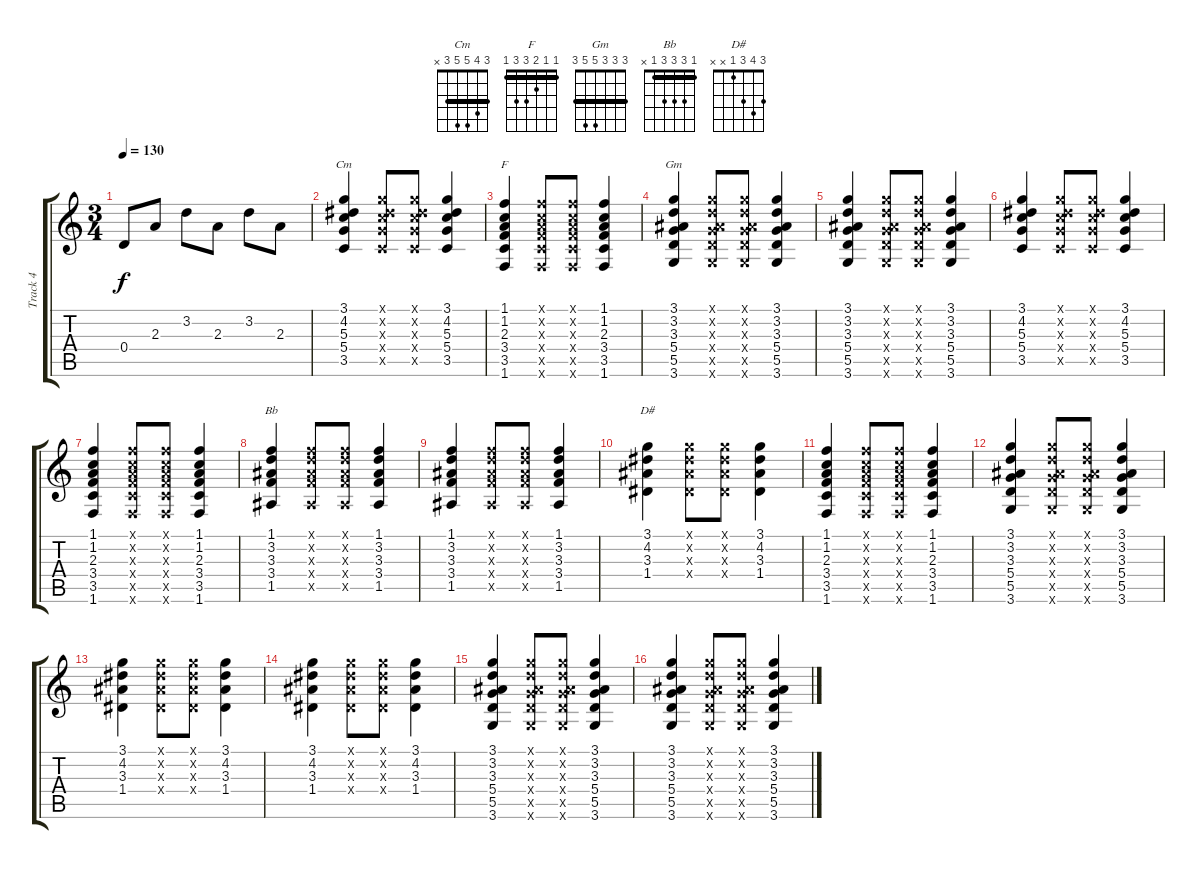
\track ("Track 4" "Track 4") {instrument acousticguitarsteel}
\staff {score tabs}
\tuning (E4 B3 G3 D3 A2 E2) {hide}
\chord ("Cm" 3 4 5 5 3 x) {barre 3}
\chord ("F" 1 1 2 3 3 1) {barre 1}
\chord ("Gm" 3 3 3 5 5 3) {barre 3}
\chord ("Bb" 1 3 3 3 1 x) {barre 1}
\chord ("D#" 3 4 3 1 x x)
\ts (3 4)
\tempo 130
\clef g2
\ks c
0.4.8{dy f} 2.3.8 3.2.8 2.3.8 3.2.8 2.3.8 |
(3.1 4.2 5.3 5.4 3.5).4{ch "Cm"} (3.1{x} 4.2{x} 5.3{x} 5.4{x} 3.5{x}).8 (3.1{x} 4.2{x} 5.3{x} 5.4{x} 3.5{x}).8 (3.1 4.2 5.3 5.4 3.5).4 |
(1.1 1.2 2.3 3.4 3.5 1.6).4{ch "F"} (1.1{x} 1.2{x} 2.3{x} 3.4{x} 3.5{x} 1.6{x}).8 (1.1{x} 1.2{x} 2.3{x} 3.4{x} 3.5{x} 1.6{x}).8 (1.1 1.2 2.3 3.4 3.5 1.6).4 |
(3.1 3.2 3.3 5.4 5.5 3.6).4{ch "Gm"} (3.1{x} 3.2{x} 3.3{x} 5.4{x} 5.5{x} 3.6{x}).8 (3.1{x} 3.2{x} 3.3{x} 5.4{x} 5.5{x} 3.6{x}).8 (3.1 3.2 3.3 5.4 5.5 3.6).4 |
(3.1 3.2 3.3 5.4 5.5 3.6).4 (3.1{x} 3.2{x} 3.3{x} 5.4{x} 5.5{x} 3.6{x}).8 (3.1{x} 3.2{x} 3.3{x} 5.4{x} 5.5{x} 3.6{x}).8 (3.1 3.2 3.3 5.4 5.5 3.6).4 |
(3.1 4.2 5.3 5.4 3.5).4 (3.1{x} 4.2{x} 5.3{x} 5.4{x} 3.5{x}).8 (3.1{x} 4.2{x} 5.3{x} 5.4{x} 3.5{x}).8 (3.1 4.2 5.3 5.4 3.5).4 |
(1.1 1.2 2.3 3.4 3.5 1.6).4 (1.1{x} 1.2{x} 2.3{x} 3.4{x} 3.5{x} 1.6{x}).8 (1.1{x} 1.2{x} 2.3{x} 3.4{x} 3.5{x} 1.6{x}).8 (1.1 1.2 2.3 3.4 3.5 1.6).4 |
(1.1 3.2 3.3 3.4 1.5).4{ch "Bb"} (1.1{x} 3.2{x} 3.3{x} 3.4{x} 1.5{x}).8 (1.1{x} 3.2{x} 3.3{x} 3.4{x} 1.5{x}).8 (1.1 3.2 3.3 3.4 1.5).4 |
(1.1 3.2 3.3 3.4 1.5).4 (1.1{x} 3.2{x} 3.3{x} 3.4{x} 1.5{x}).8 (1.1{x} 3.2{x} 3.3{x} 3.4{x} 1.5{x}).8 (1.1 3.2 3.3 3.4 1.5).4 |
(3.1 4.2 3.3 1.4).4{ch "D#"} (3.1{x} 4.2{x} 3.3{x} 1.4{x}).8 (3.1{x} 4.2{x} 3.3{x} 1.4{x}).8 (3.1 4.2 3.3 1.4).4 |
(1.1 1.2 2.3 3.4 3.5 1.6).4 (1.1{x} 1.2{x} 2.3{x} 3.4{x} 3.5{x} 1.6{x}).8 (1.1{x} 1.2{x} 2.3{x} 3.4{x} 3.5{x} 1.6{x}).8 (1.1 1.2 2.3 3.4 3.5 1.6).4 |
(3.1 3.2 3.3 5.4 5.5 3.6).4 (3.1{x} 3.2{x} 3.3{x} 5.4{x} 5.5{x} 3.6{x}).8 (3.1{x} 3.2{x} 3.3{x} 5.4{x} 5.5{x} 3.6{x}).8 (3.1 3.2 3.3 5.4 5.5 3.6).4 |
(3.1 4.2 3.3 1.4).4 (3.1{x} 4.2{x} 3.3{x} 1.4{x}).8 (3.1{x} 4.2{x} 3.3{x} 1.4{x}).8 (3.1 4.2 3.3 1.4).4 |
(3.1 4.2 3.3 1.4).4 (3.1{x} 4.2{x} 3.3{x} 1.4{x}).8 (3.1{x} 4.2{x} 3.3{x} 1.4{x}).8 (3.1 4.2 3.3 1.4).4 |
(3.1 3.2 3.3 5.4 5.5 3.6).4 (3.1{x} 3.2{x} 3.3{x} 5.4{x} 5.5{x} 3.6{x}).8 (3.1{x} 3.2{x} 3.3{x} 5.4{x} 5.5{x} 3.6{x}).8 (3.1 3.2 3.3 5.4 5.5 3.6).4 |
(3.1 3.2 3.3 5.4 5.5 3.6).4 (3.1{x} 3.2{x} 3.3{x} 5.4{x} 5.5{x} 3.6{x}).8 (3.1{x} 3.2{x} 3.3{x} 5.4{x} 5.5{x} 3.6{x}).8 (3.1 3.2 3.3 5.4 5.5 3.6).4
